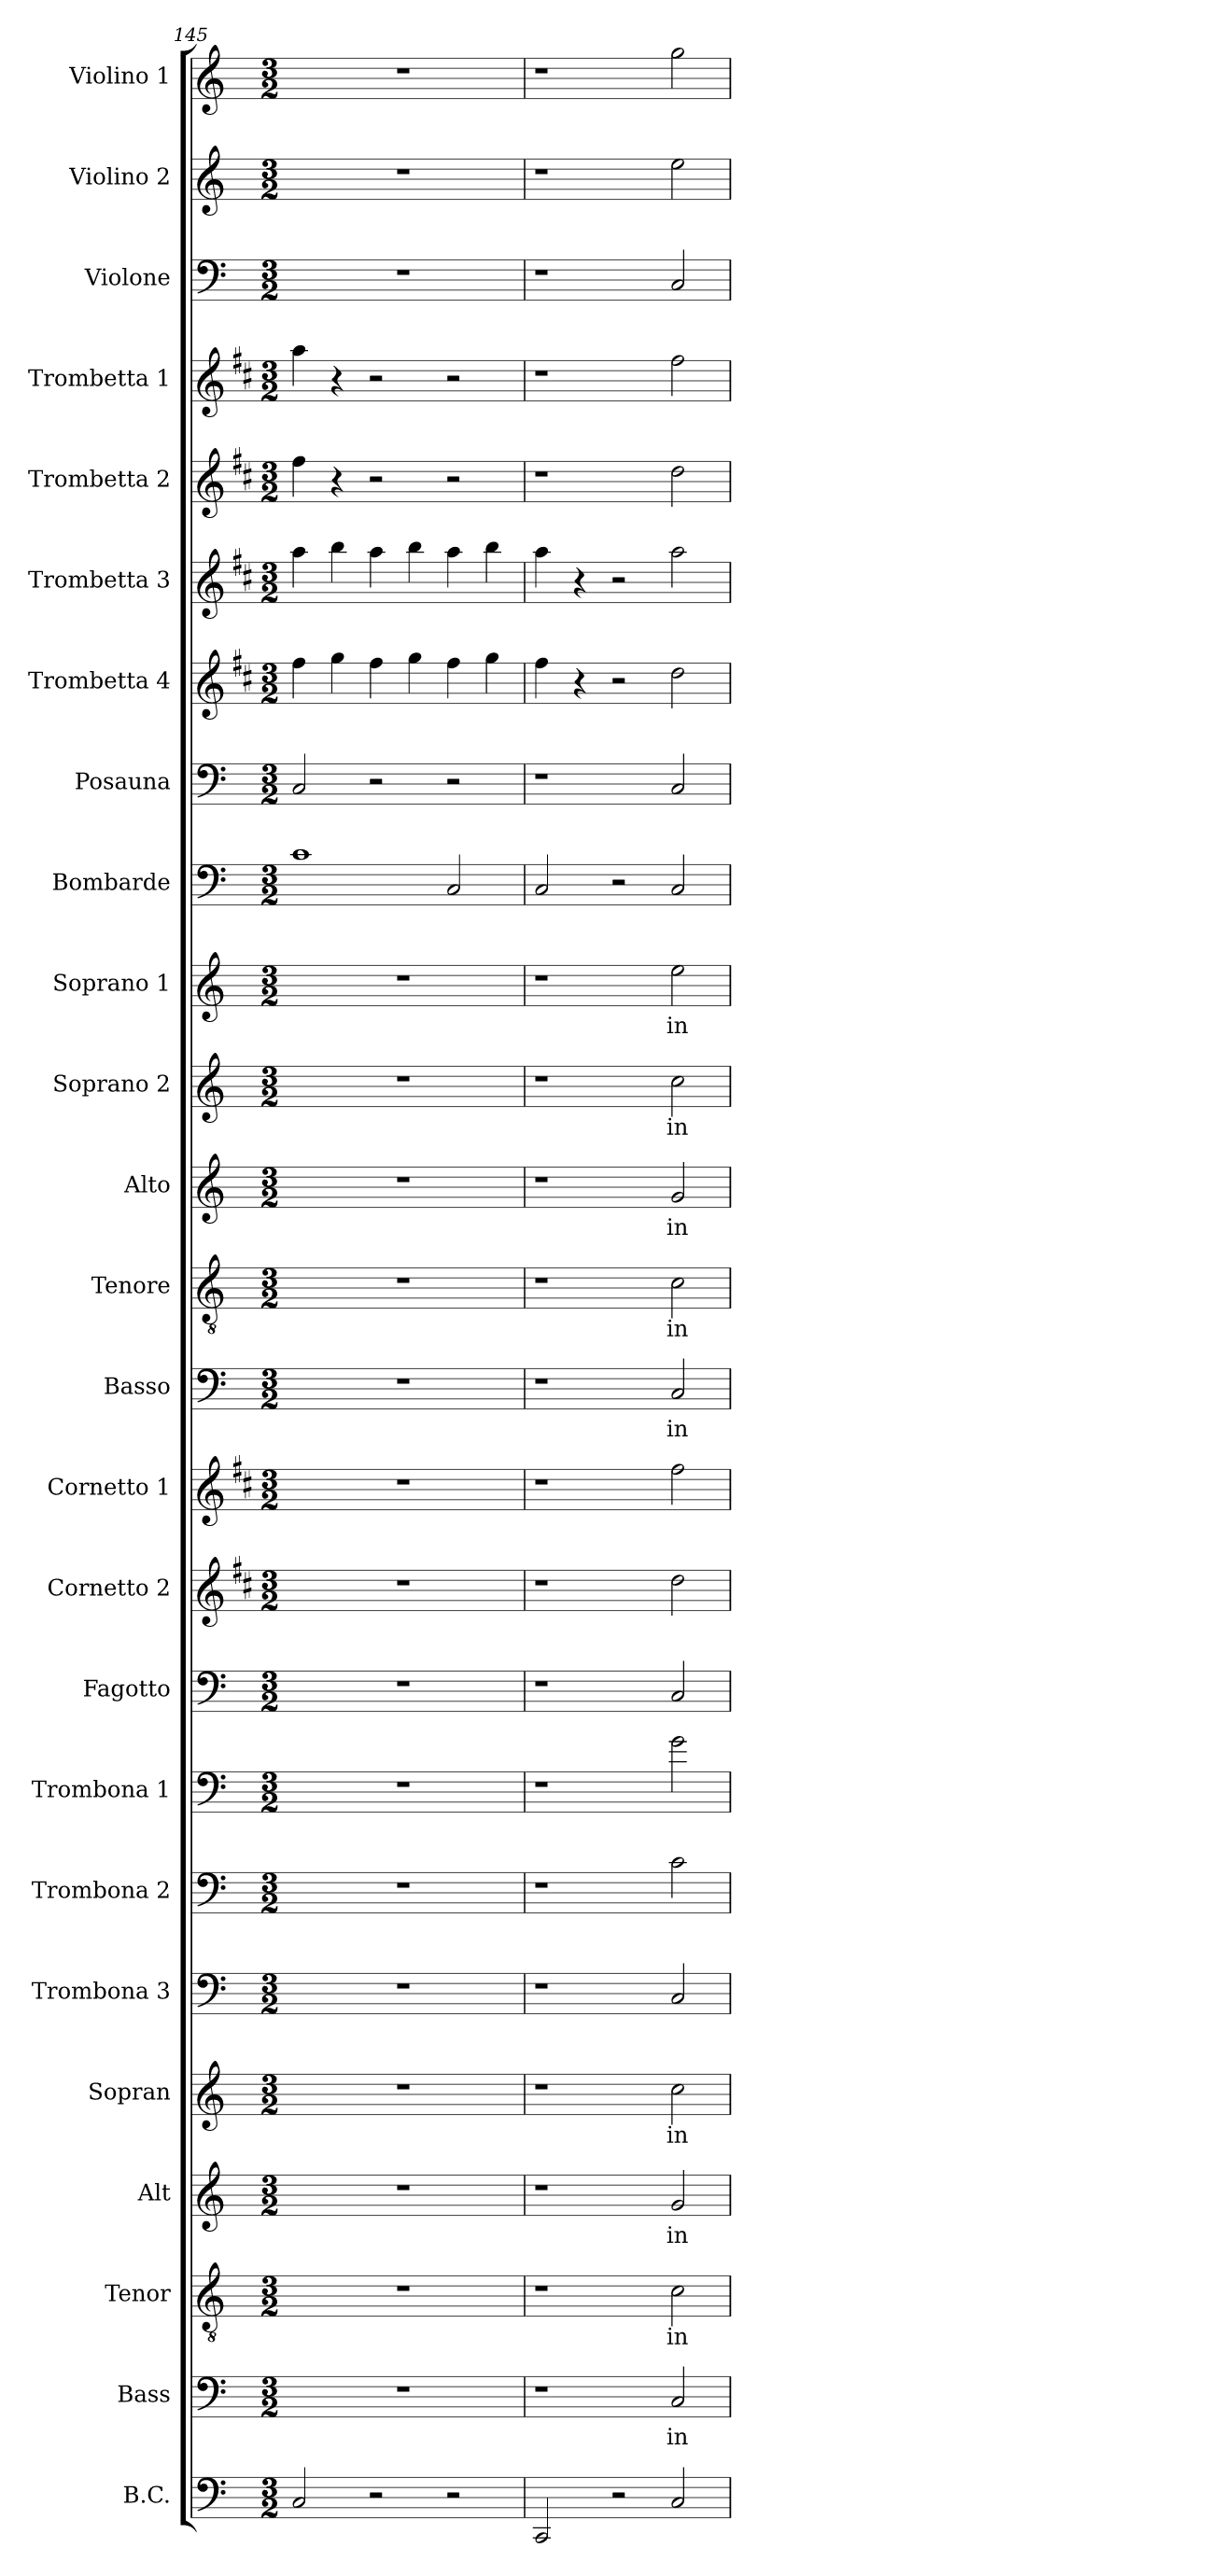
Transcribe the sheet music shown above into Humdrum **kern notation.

**kern	**kern	**text	**kern	**text	**kern	**text	**kern	**text	**kern	**kern	**kern	**kern	**kern	**kern	**kern	**text	**kern	**text	**kern	**text	**kern	**text	**kern	**text	**kern	**kern	**kern	**kern	**kern	**kern	**kern	**kern	**kern
*part25	*part24	*part24	*part23	*part23	*part22	*part22	*part21	*part21	*part20	*part19	*part18	*part17	*part16	*part15	*part14	*part14	*part13	*part13	*part12	*part12	*part11	*part11	*part10	*part10	*part9	*part8	*part7	*part6	*part5	*part4	*part3	*part2	*part1
*staff25	*staff24	*staff24	*staff23	*staff23	*staff22	*staff22	*staff21	*staff21	*staff20	*staff19	*staff18	*staff17	*staff16	*staff15	*staff14	*staff14	*staff13	*staff13	*staff12	*staff12	*staff11	*staff11	*staff10	*staff10	*staff9	*staff8	*staff7	*staff6	*staff5	*staff4	*staff3	*staff2	*staff1
*I"B.C.	*I"Bass	*	*I"Tenor	*	*I"Alt	*	*I"Sopran	*	*I"Trombona 3	*I"Trombona 2	*I"Trombona 1	*I"Fagotto	*I"Cornetto 2	*I"Cornetto 1	*I"Basso	*	*I"Tenore	*	*I"Alto	*	*I"Soprano 2	*	*I"Soprano 1	*	*I"Bombarde	*I"Posauna	*I"Trombetta 4	*I"Trombetta 3	*I"Trombetta 2	*I"Trombetta 1	*I"Violone	*I"Violino 2	*I"Violino 1
*I'B.C.	*I'B.	*	*I'T.	*	*I'A.	*	*I'S.	*	*I'Tbn. 2	*I'Tbn. 2	*I'Tbn. 1	*I'Fag.	*I'Cor. 2	*I'Cor. 1	*I'B.	*	*I'T.	*	*I'A.	*	*I'S.	*	*I'S.	*	*	*	*	*	*	*	*	*I'Vl. 2	*I'Vl. 1
!!LO:PB:g=z
*clefF4	*clefF4	*	*clefGv2	*	*clefG2	*	*clefG2	*	*clefF4	*clefF4	*clefF4	*clefF4	*clefG2	*clefG2	*clefF4	*	*clefGv2	*	*clefG2	*	*clefG2	*	*clefG2	*	*clefF4	*clefF4	*clefG2	*clefG2	*clefG2	*clefG2	*clefF4	*clefG2	*clefG2
*	*	*	*ITrd7c12	*	*	*	*	*	*	*	*	*	*ITrd1c2	*ITrd1c2	*	*	*ITrd7c12	*	*	*	*	*	*	*	*	*	*ITrd1c2	*ITrd1c2	*ITrd1c2	*ITrd1c2	*	*	*
*k[]	*k[]	*	*k[]	*	*k[]	*	*k[]	*	*k[]	*k[]	*k[]	*k[]	*k[]	*k[]	*k[]	*	*k[]	*	*k[]	*	*k[]	*	*k[]	*	*k[]	*k[]	*k[]	*k[]	*k[]	*k[]	*k[]	*k[]	*k[]
*C:	*C:	*	*C:	*	*C:	*	*C:	*	*C:	*C:	*C:	*C:	*C:	*C:	*C:	*	*C:	*	*C:	*	*C:	*	*C:	*	*C:	*C:	*C:	*C:	*C:	*C:	*C:	*C:	*C:
*M3/2	*M3/2	*	*M3/2	*	*M3/2	*	*M3/2	*	*M3/2	*M3/2	*M3/2	*M3/2	*M3/2	*M3/2	*M3/2	*	*M3/2	*	*M3/2	*	*M3/2	*	*M3/2	*	*M3/2	*M3/2	*M3/2	*M3/2	*M3/2	*M3/2	*M3/2	*M3/2	*M3/2
=145	=145	=145	=145	=145	=145	=145	=145	=145	=145	=145	=145	=145	=145	=145	=145	=145	=145	=145	=145	=145	=145	=145	=145	=145	=145	=145	=145	=145	=145	=145	=145	=145	=145
!	!LO:N:vis=1	!	!LO:N:vis=1	!	!LO:N:vis=1	!	!LO:N:vis=1	!	!LO:N:vis=1	!LO:N:vis=1	!LO:N:vis=1	!LO:N:vis=1	!LO:N:vis=1	!LO:N:vis=1	!LO:N:vis=1	!	!LO:N:vis=1	!	!LO:N:vis=1	!	!LO:N:vis=1	!	!LO:N:vis=1	!	!	!	!	!	!	!	!LO:N:vis=1	!LO:N:vis=1	!LO:N:vis=1
2Ci/	1.r	.	1.r	.	1.r	.	1.r	.	1.r	1.r	1.r	1.r	1.r	1.r	1.r	.	1.r	.	1.r	.	1.r	.	1.r	.	1ci	2Ci/	4eei\	4ggi\	4eei\	4ggi\	1.r	1.r	1.r
.	.	.	.	.	.	.	.	.	.	.	.	.	.	.	.	.	.	.	.	.	.	.	.	.	.	.	4ffi\	4aai\	4r	4r	.	.	.
2r	.	.	.	.	.	.	.	.	.	.	.	.	.	.	.	.	.	.	.	.	.	.	.	.	.	2r	4eei\	4ggi\	2r	2r	.	.	.
.	.	.	.	.	.	.	.	.	.	.	.	.	.	.	.	.	.	.	.	.	.	.	.	.	.	.	4ffi\	4aai\	.	.	.	.	.
2r	.	.	.	.	.	.	.	.	.	.	.	.	.	.	.	.	.	.	.	.	.	.	.	.	2Ci/	2r	4eei\	4ggi\	2r	2r	.	.	.
.	.	.	.	.	.	.	.	.	.	.	.	.	.	.	.	.	.	.	.	.	.	.	.	.	.	.	4ffi\	4aai\	.	.	.	.	.
=146	=146	=146	=146	=146	=146	=146	=146	=146	=146	=146	=146	=146	=146	=146	=146	=146	=146	=146	=146	=146	=146	=146	=146	=146	=146	=146	=146	=146	=146	=146	=146	=146	=146
2CCi/	1r	.	1r	.	1r	.	1r	.	1r	1r	1r	1r	1r	1r	1r	.	1r	.	1r	.	1r	.	1r	.	2Ci/	1r	4eei\	4ggi\	1r	1r	1r	1r	1r
.	.	.	.	.	.	.	.	.	.	.	.	.	.	.	.	.	.	.	.	.	.	.	.	.	.	.	4r	4r	.	.	.	.	.
2r	.	.	.	.	.	.	.	.	.	.	.	.	.	.	.	.	.	.	.	.	.	.	.	.	2r	.	2r	2r	.	.	.	.	.
!	!	!LO:LY:b:color=#000000	!	!	!	!	!	!	!	!	!	!	!	!	!	!	!	!	!	!	!	!	!	!	!	!	!	!	!	!	!	!	!
!	!	!	!	!LO:LY:b:color=#000000	!	!	!	!	!	!	!	!	!	!	!	!	!	!	!	!	!	!	!	!	!	!	!	!	!	!	!	!	!
!	!	!	!	!	!	!LO:LY:b:color=#000000	!	!	!	!	!	!	!	!	!	!	!	!	!	!	!	!	!	!	!	!	!	!	!	!	!	!	!
!	!	!	!	!	!	!	!	!LO:LY:b:color=#000000	!	!	!	!	!	!	!	!	!	!	!	!	!	!	!	!	!	!	!	!	!	!	!	!	!
!	!	!	!	!	!	!	!	!	!	!	!	!	!	!	!	!LO:LY:b:color=#000000	!	!	!	!	!	!	!	!	!	!	!	!	!	!	!	!	!
!	!	!	!	!	!	!	!	!	!	!	!	!	!	!	!	!	!	!LO:LY:b:color=#000000	!	!	!	!	!	!	!	!	!	!	!	!	!	!	!
!	!	!	!	!	!	!	!	!	!	!	!	!	!	!	!	!	!	!	!	!LO:LY:b:color=#000000	!	!	!	!	!	!	!	!	!	!	!	!	!
!	!	!	!	!	!	!	!	!	!	!	!	!	!	!	!	!	!	!	!	!	!	!LO:LY:b:color=#000000	!	!	!	!	!	!	!	!	!	!	!
!	!	!	!	!	!	!	!	!	!	!	!	!	!	!	!	!	!	!	!	!	!	!	!	!LO:LY:b:color=#000000	!	!	!	!	!	!	!	!	!
2Ci/	2Ci/	in	2Ci\	in	2gi/	in	2cci\	in	2Ci/	2ci\	2gi\	2Ci/	2cci\	2eei\	2Ci/	in	2Ci\	in	2gi/	in	2cci\	in	2eei\	in	2Ci/	2Ci/	2cci\	2ggi\	2cci\	2eei\	2Ci/	2eei\	2ggi\
=	=	=	=	=	=	=	=	=	=	=	=	=	=	=	=	=	=	=	=	=	=	=	=	=	=	=	=	=	=	=	=	=	=
*-	*-	*-	*-	*-	*-	*-	*-	*-	*-	*-	*-	*-	*-	*-	*-	*-	*-	*-	*-	*-	*-	*-	*-	*-	*-	*-	*-	*-	*-	*-	*-	*-	*-
